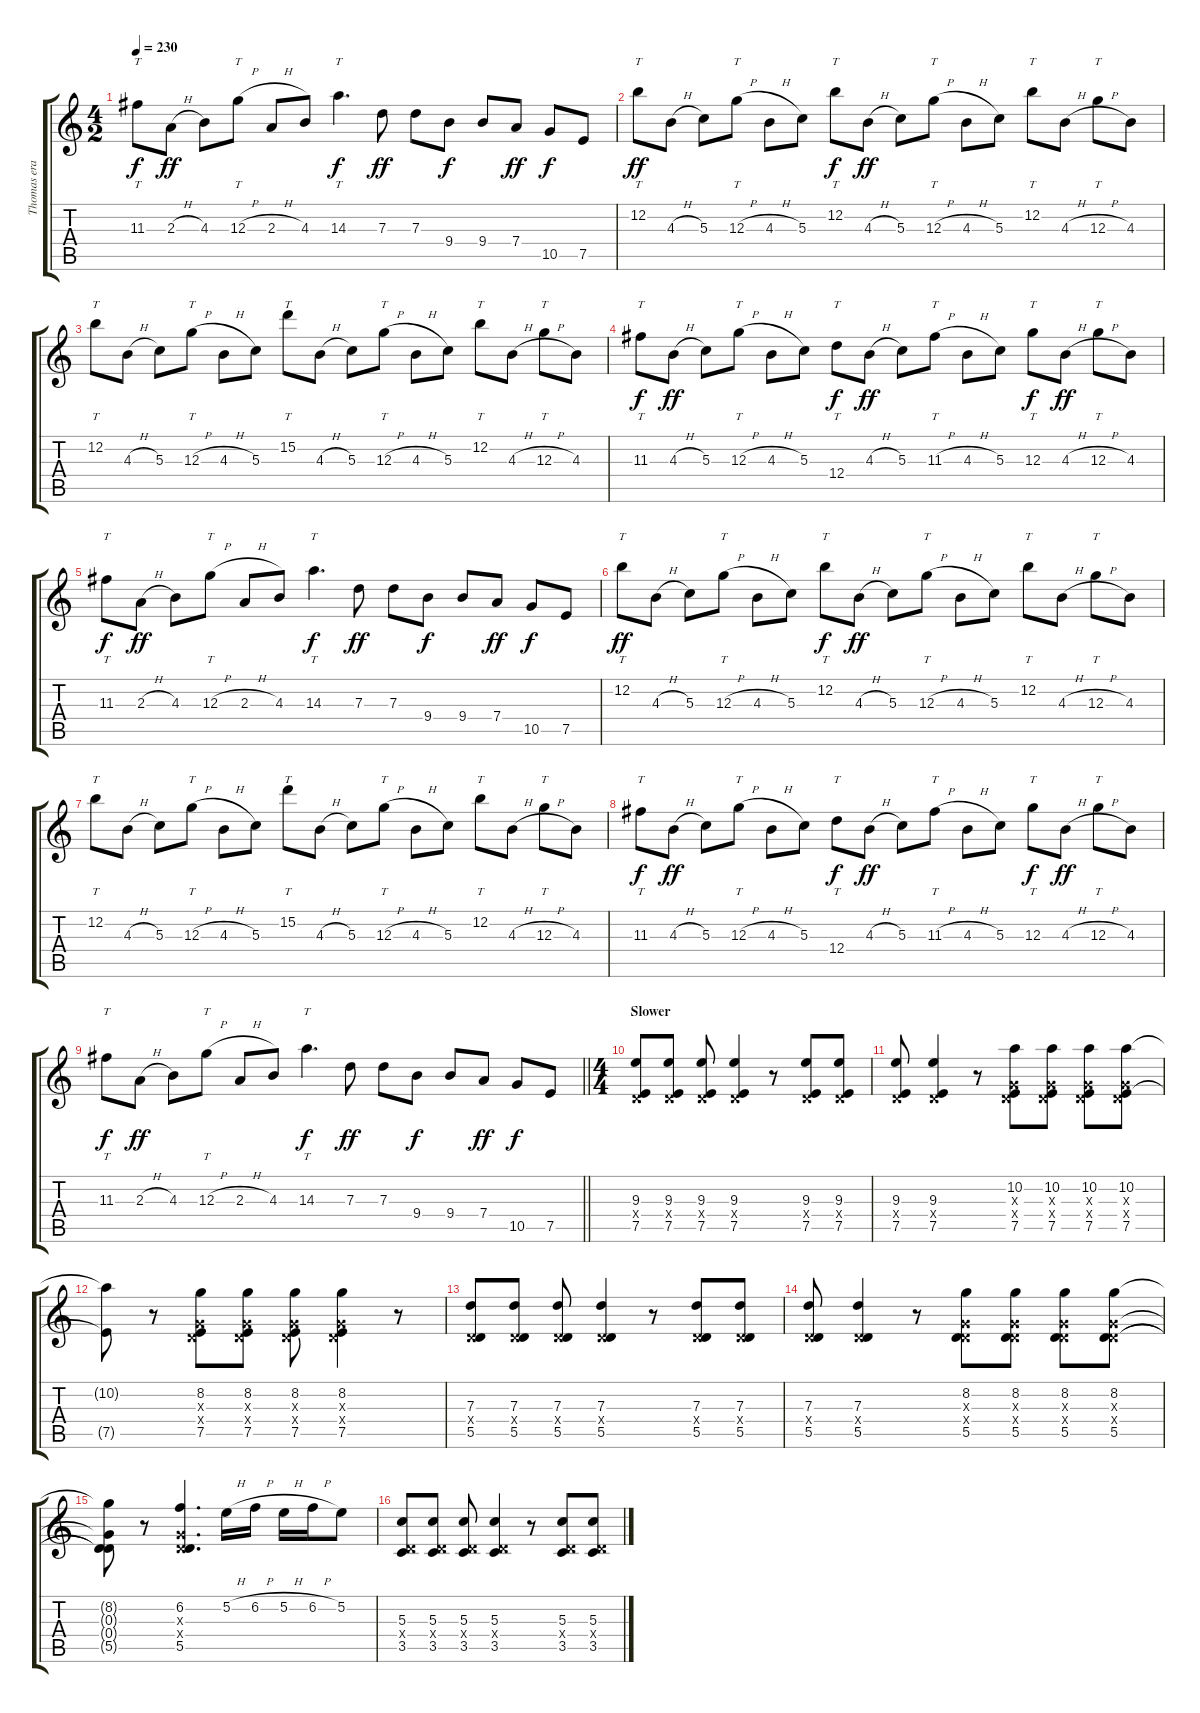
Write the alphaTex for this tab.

\track ("Thomas erak" "Thomas era") {instrument distortionguitar}
\staff {score tabs}
\tuning (E4 B3 G3 D3 A2 E2) {hide}
\ts (4 2)
\tempo 230
\clef g2
\ks c
11.3.8{tt dy f} 2.3{h}.8{dy ff} 4.3.8 12.3{h}.8{tt} 2.3{h}.8 4.3.8 14.3.4{tt d dy f} 7.3.8{dy ff} 7.3.8 9.4.8{dy f} 9.4.8 7.4.8{dy ff} 10.5.8{dy f} 7.5.8 |
12.2.8{tt dy ff} 4.3{h}.8 5.3.8 12.3{h}.8{tt} 4.3{h}.8 5.3.8 12.2.8{tt dy f} 4.3{h}.8{dy ff} 5.3.8 12.3{h}.8{tt} 4.3{h}.8 5.3.8 12.2.8{tt} 4.3{h}.8 12.3{h}.8{tt} 4.3.8 |
12.2.8{tt} 4.3{h}.8 5.3.8 12.3{h}.8{tt} 4.3{h}.8 5.3.8 15.2.8{tt} 4.3{h}.8 5.3.8 12.3{h}.8{tt} 4.3{h}.8 5.3.8 12.2.8{tt} 4.3{h}.8 12.3{h}.8{tt} 4.3.8 |
11.3.8{tt dy f} 4.3{h}.8{dy ff} 5.3.8 12.3{h}.8{tt} 4.3{h}.8 5.3.8 12.4.8{tt dy f} 4.3{h}.8{dy ff} 5.3.8 11.3{h}.8{tt} 4.3{h}.8 5.3.8 12.3.8{tt dy f} 4.3{h}.8{dy ff} 12.3{h}.8{tt} 4.3.8 |
11.3.8{tt dy f} 2.3{h}.8{dy ff} 4.3.8 12.3{h}.8{tt} 2.3{h}.8 4.3.8 14.3.4{tt d dy f} 7.3.8{dy ff} 7.3.8 9.4.8{dy f} 9.4.8 7.4.8{dy ff} 10.5.8{dy f} 7.5.8 |
12.2.8{tt dy ff} 4.3{h}.8 5.3.8 12.3{h}.8{tt} 4.3{h}.8 5.3.8 12.2.8{tt dy f} 4.3{h}.8{dy ff} 5.3.8 12.3{h}.8{tt} 4.3{h}.8 5.3.8 12.2.8{tt} 4.3{h}.8 12.3{h}.8{tt} 4.3.8 |
12.2.8{tt} 4.3{h}.8 5.3.8 12.3{h}.8{tt} 4.3{h}.8 5.3.8 15.2.8{tt} 4.3{h}.8 5.3.8 12.3{h}.8{tt} 4.3{h}.8 5.3.8 12.2.8{tt} 4.3{h}.8 12.3{h}.8{tt} 4.3.8 |
11.3.8{tt dy f} 4.3{h}.8{dy ff} 5.3.8 12.3{h}.8{tt} 4.3{h}.8 5.3.8 12.4.8{tt dy f} 4.3{h}.8{dy ff} 5.3.8 11.3{h}.8{tt} 4.3{h}.8 5.3.8 12.3.8{tt dy f} 4.3{h}.8{dy ff} 12.3{h}.8{tt} 4.3.8 |
\barLineRight lightlight
11.3.8{tt dy f} 2.3{h}.8{dy ff} 4.3.8 12.3{h}.8{tt} 2.3{h}.8 4.3.8 14.3.4{tt d dy f} 7.3.8{dy ff} 7.3.8 9.4.8{dy f} 9.4.8 7.4.8{dy ff} 10.5.8{dy f} 7.5.8 |
\ts (4 4)
\section ("" "Slower")
(9.3 0.4{x} 7.5).8 (9.3 0.4{x} 7.5).8 (9.3 0.4{x} 7.5).8 (9.3 0.4{x} 7.5).4 r.8 (9.3 0.4{x} 7.5).8 (9.3 0.4{x} 7.5).8 |
(9.3 0.4{x} 7.5).8 (9.3 0.4{x} 7.5).4 r.8 (10.2 0.3{x} 0.4{x} 7.5).8 (10.2 0.3{x} 0.4{x} 7.5).8 (10.2 0.3{x} 0.4{x} 7.5).8 (10.2 0.3{x} 0.4{x} 7.5).8 |
(10.2{t} 7.5{t}).8 r.8 (8.2 0.3{x} 0.4{x} 7.5).8 (8.2 0.3{x} 0.4{x} 7.5).8 (8.2 0.3{x} 0.4{x} 7.5).8 (8.2 0.3{x} 0.4{x} 7.5).4 r.8 |
(7.3 0.4{x} 5.5).8 (7.3 0.4{x} 5.5).8 (7.3 0.4{x} 5.5).8 (7.3 0.4{x} 5.5).4 r.8 (7.3 0.4{x} 5.5).8 (7.3 0.4{x} 5.5).8 |
(7.3 0.4{x} 5.5).8 (7.3 0.4{x} 5.5).4 r.8 (8.2 0.3{x} 0.4{x} 5.5).8 (8.2 0.3{x} 0.4{x} 5.5).8 (8.2 0.3{x} 0.4{x} 5.5).8 (8.2 0.3{x} 0.4{x} 5.5).8 |
(8.2{t} 0.3{t} 0.4{t} 5.5{t}).8 r.8 (6.2 0.3{x} 0.4{x} 5.5).4{d} 5.2{h}.16 6.2{h}.16 5.2{h}.16 6.2{h}.16 5.2.8 |
(5.3 0.4{x} 3.5).8 (5.3 0.4{x} 3.5).8 (5.3 0.4{x} 3.5).8 (5.3 0.4{x} 3.5).4 r.8 (5.3 0.4{x} 3.5).8 (5.3 0.4{x} 3.5).8
